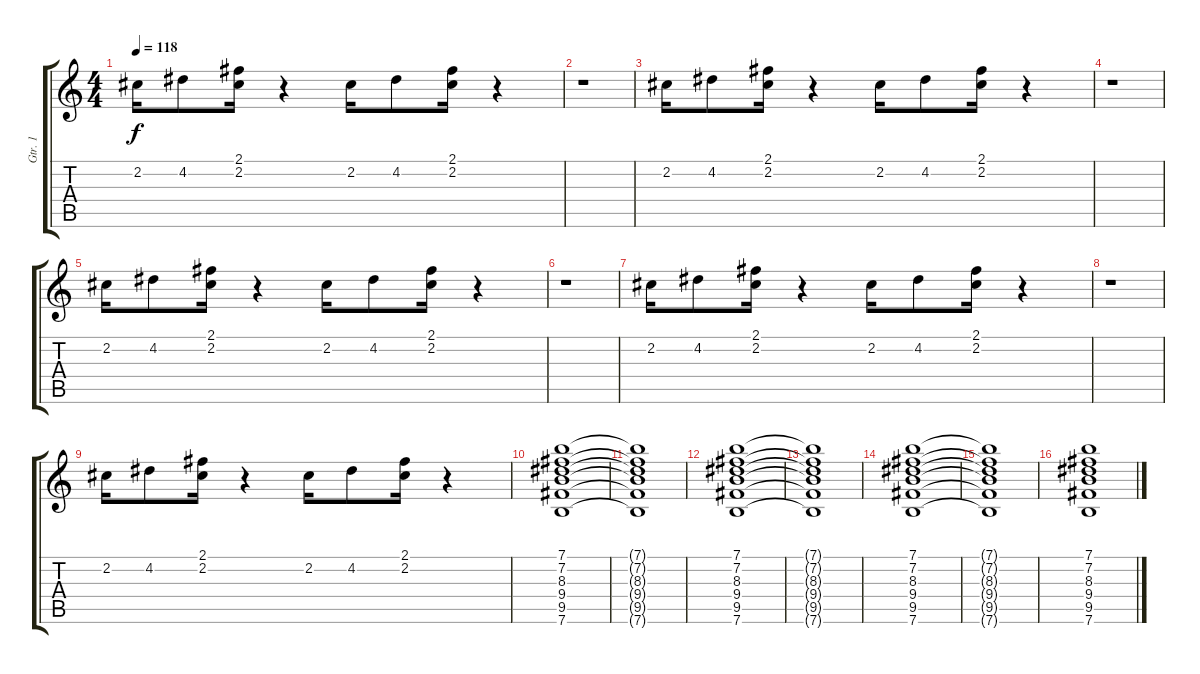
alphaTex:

\track ("Gtr. 1" "Gtr. 1") {instrument overdrivenguitar}
\staff {score tabs}
\tuning (E4 B3 G3 D3 A2 E2) {hide}
\ts (4 4)
\tempo 118
\clef g2
\ks c
2.2.16{dy f} 4.2.8 (2.1 2.2).16 r.4 2.2.16 4.2.8 (2.1 2.2).16 r.4 |
r.1 |
2.2.16 4.2.8 (2.1 2.2).16 r.4 2.2.16 4.2.8 (2.1 2.2).16 r.4 |
r.1 |
2.2.16 4.2.8 (2.1 2.2).16 r.4 2.2.16 4.2.8 (2.1 2.2).16 r.4 |
r.1 |
2.2.16 4.2.8 (2.1 2.2).16 r.4 2.2.16 4.2.8 (2.1 2.2).16 r.4 |
r.1 |
2.2.16 4.2.8 (2.1 2.2).16 r.4 2.2.16 4.2.8 (2.1 2.2).16 r.4 |
(7.1 7.2 8.3 9.4 9.5 7.6).1 |
(7.1{t} 7.2{t} 8.3{t} 9.4{t} 9.5{t} 7.6{t}).1 |
(7.1 7.2 8.3 9.4 9.5 7.6).1 |
(7.1{t} 7.2{t} 8.3{t} 9.4{t} 9.5{t} 7.6{t}).1 |
(7.1 7.2 8.3 9.4 9.5 7.6).1 |
(7.1{t} 7.2{t} 8.3{t} 9.4{t} 9.5{t} 7.6{t}).1 |
(7.1 7.2 8.3 9.4 9.5 7.6).1
